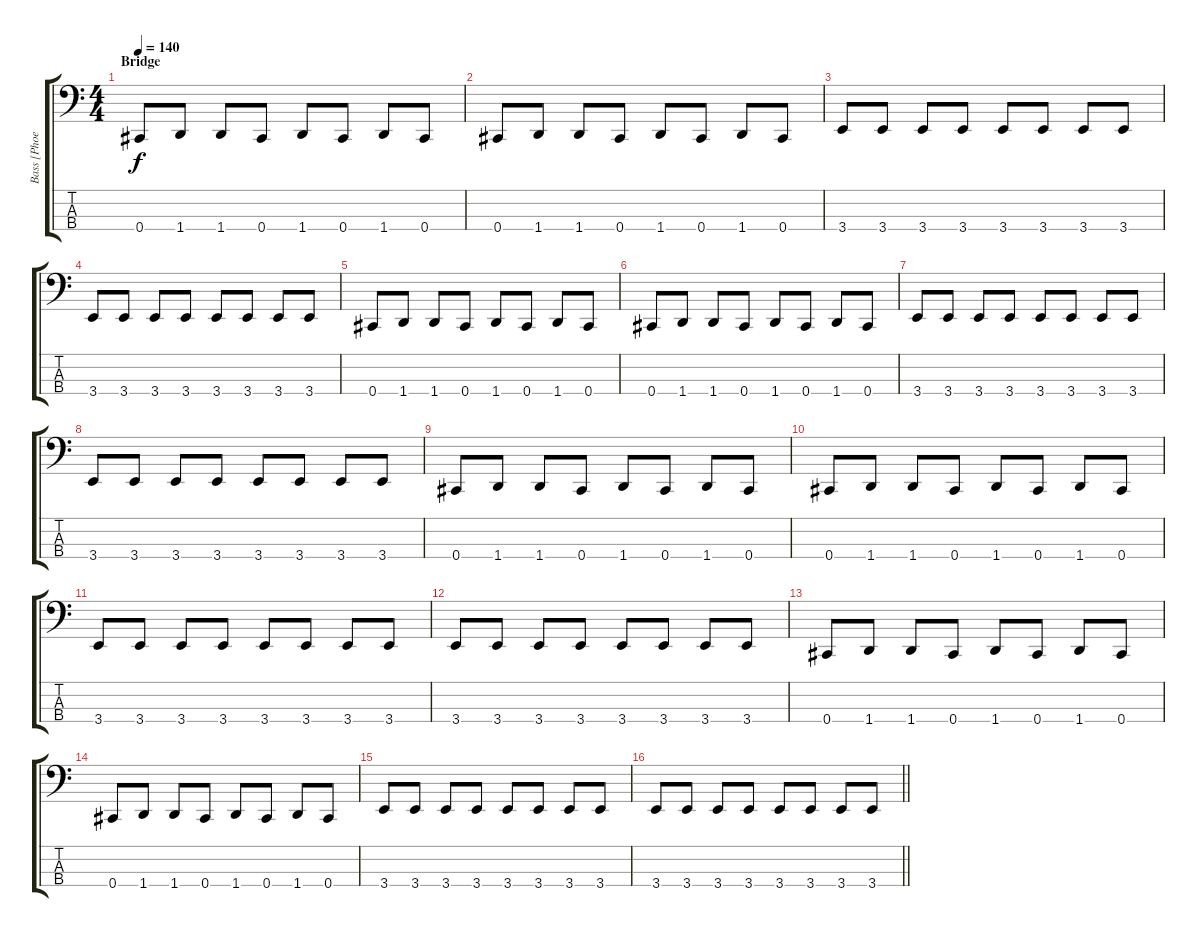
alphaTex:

\track ("Bass [Phoenix]" "Bass [Phoe") {instrument electricbassfinger}
\staff {score tabs}
\tuning (Gb2 Db2 Ab1 Db1) {hide}
\ts (4 4)
\section ("" "Bridge")
\tempo 140
\clef f4
\ks c
0.4.8{dy f} 1.4.8 1.4.8 0.4.8 1.4.8 0.4.8 1.4.8 0.4.8 |
0.4.8 1.4.8 1.4.8 0.4.8 1.4.8 0.4.8 1.4.8 0.4.8 |
3.4.8 3.4.8 3.4.8 3.4.8 3.4.8 3.4.8 3.4.8 3.4.8 |
3.4.8 3.4.8 3.4.8 3.4.8 3.4.8 3.4.8 3.4.8 3.4.8 |
0.4.8 1.4.8 1.4.8 0.4.8 1.4.8 0.4.8 1.4.8 0.4.8 |
0.4.8 1.4.8 1.4.8 0.4.8 1.4.8 0.4.8 1.4.8 0.4.8 |
3.4.8 3.4.8 3.4.8 3.4.8 3.4.8 3.4.8 3.4.8 3.4.8 |
3.4.8 3.4.8 3.4.8 3.4.8 3.4.8 3.4.8 3.4.8 3.4.8 |
0.4.8 1.4.8 1.4.8 0.4.8 1.4.8 0.4.8 1.4.8 0.4.8 |
0.4.8 1.4.8 1.4.8 0.4.8 1.4.8 0.4.8 1.4.8 0.4.8 |
3.4.8 3.4.8 3.4.8 3.4.8 3.4.8 3.4.8 3.4.8 3.4.8 |
3.4.8 3.4.8 3.4.8 3.4.8 3.4.8 3.4.8 3.4.8 3.4.8 |
0.4.8 1.4.8 1.4.8 0.4.8 1.4.8 0.4.8 1.4.8 0.4.8 |
0.4.8 1.4.8 1.4.8 0.4.8 1.4.8 0.4.8 1.4.8 0.4.8 |
3.4.8 3.4.8 3.4.8 3.4.8 3.4.8 3.4.8 3.4.8 3.4.8 |
\barLineRight lightlight
3.4.8 3.4.8 3.4.8 3.4.8 3.4.8 3.4.8 3.4.8 3.4.8
